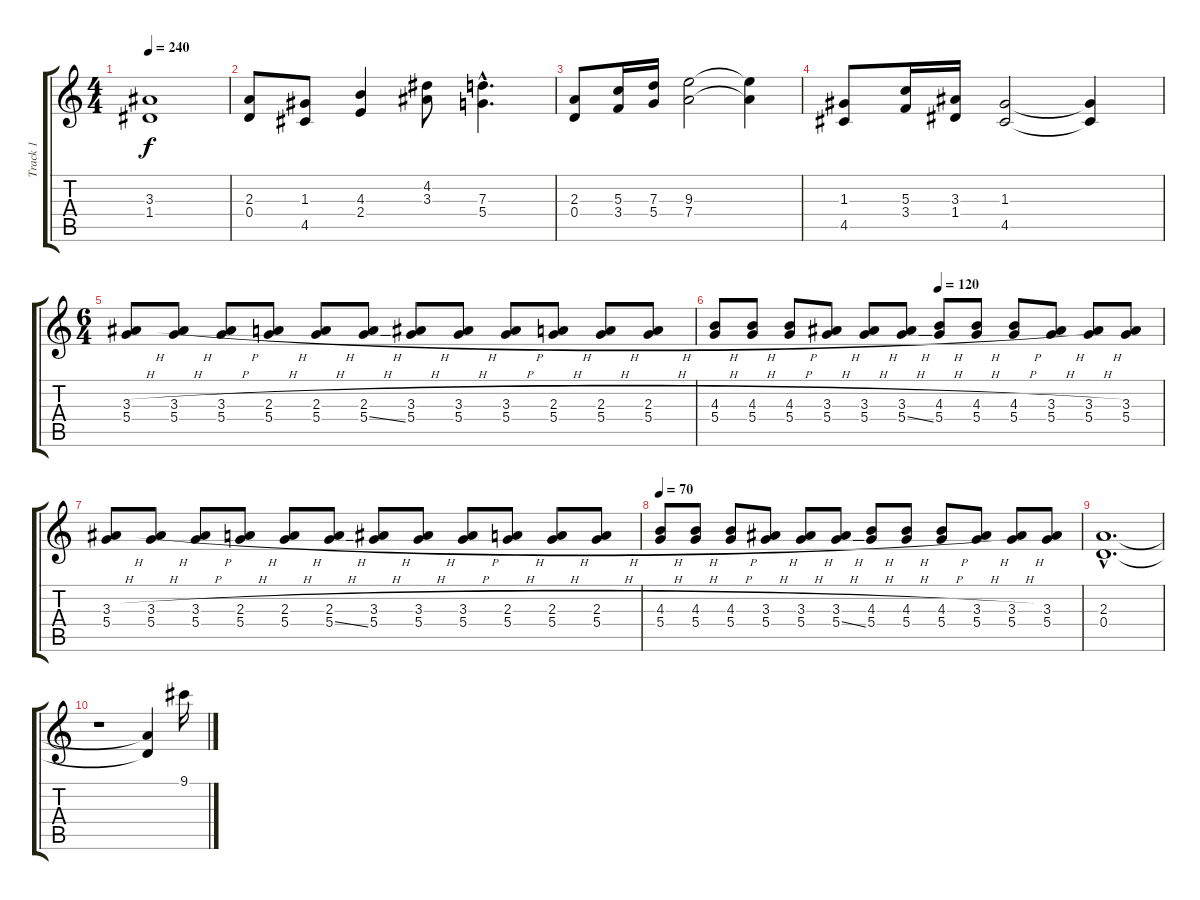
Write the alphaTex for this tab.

\track ("Track 1" "Track 1") {instrument overdrivenguitar}
\staff {score tabs}
\tuning (E4 B3 G3 D3 A2 E2) {hide}
\ts (4 4)
\tempo 240
\clef g2
\ks c
(3.3 1.4).1{dy f} |
(2.3 0.4).8 (1.3 4.5).8 (4.3 2.4).4 (4.2 3.3).8 (7.3{hac} 5.4{hac}).4{d} |
(2.3 0.4).8 (5.3 3.4).16 (7.3 5.4).16 (9.3 7.4).2 (9.3{t} 7.4{t}).4 |
(1.3 4.5).8 (5.3 3.4).16 (3.3 1.4).16 (1.3 4.5).2 (1.3{t} 4.5{t}).4 |
\ts (6 4)
(3.3{h} 5.4).8 (3.3{h} 5.4).8 (3.3{h} 5.4).8 (2.3{h} 5.4).8 (2.3{h} 5.4).8 (2.3{h} 5.4{ss}).8 (3.3{h} 5.4).8 (3.3{h} 5.4).8 (3.3{h} 5.4).8 (2.3{h} 5.4).8 (2.3{h} 5.4).8 (2.3{h} 5.4).8 |
\tempo (120 0.5)
(4.3{h} 5.4).8 (4.3{h} 5.4).8 (4.3{h} 5.4).8 (3.3{h} 5.4).8 (3.3{h} 5.4).8 (3.3{h} 5.4{ss}).8 (4.3{h} 5.4).8 (4.3{h} 5.4).8 (4.3{h} 5.4).8 (3.3{h} 5.4).8 (3.3{h} 5.4).8 (3.3 5.4).8 |
(3.3{h} 5.4).8 (3.3{h} 5.4).8 (3.3{h} 5.4).8 (2.3{h} 5.4).8 (2.3{h} 5.4).8 (2.3{h} 5.4{ss}).8 (3.3{h} 5.4).8 (3.3{h} 5.4).8 (3.3{h} 5.4).8 (2.3{h} 5.4).8 (2.3{h} 5.4).8 (2.3{h} 5.4).8 |
\tempo 70
(4.3{h} 5.4).8 (4.3{h} 5.4).8 (4.3{h} 5.4).8 (3.3{h} 5.4).8 (3.3{h} 5.4).8 (3.3{h} 5.4{ss}).8 (4.3{h} 5.4).8 (4.3{h} 5.4).8 (4.3{h} 5.4).8 (3.3{h} 5.4).8 (3.3{h} 5.4).8 (3.3 5.4).8 |
(2.3{hac} 0.4{hac}).1{d} |
r.1 (2.3{t} 0.4{t}).4 9.1.16{instrument guitarharmonics}
